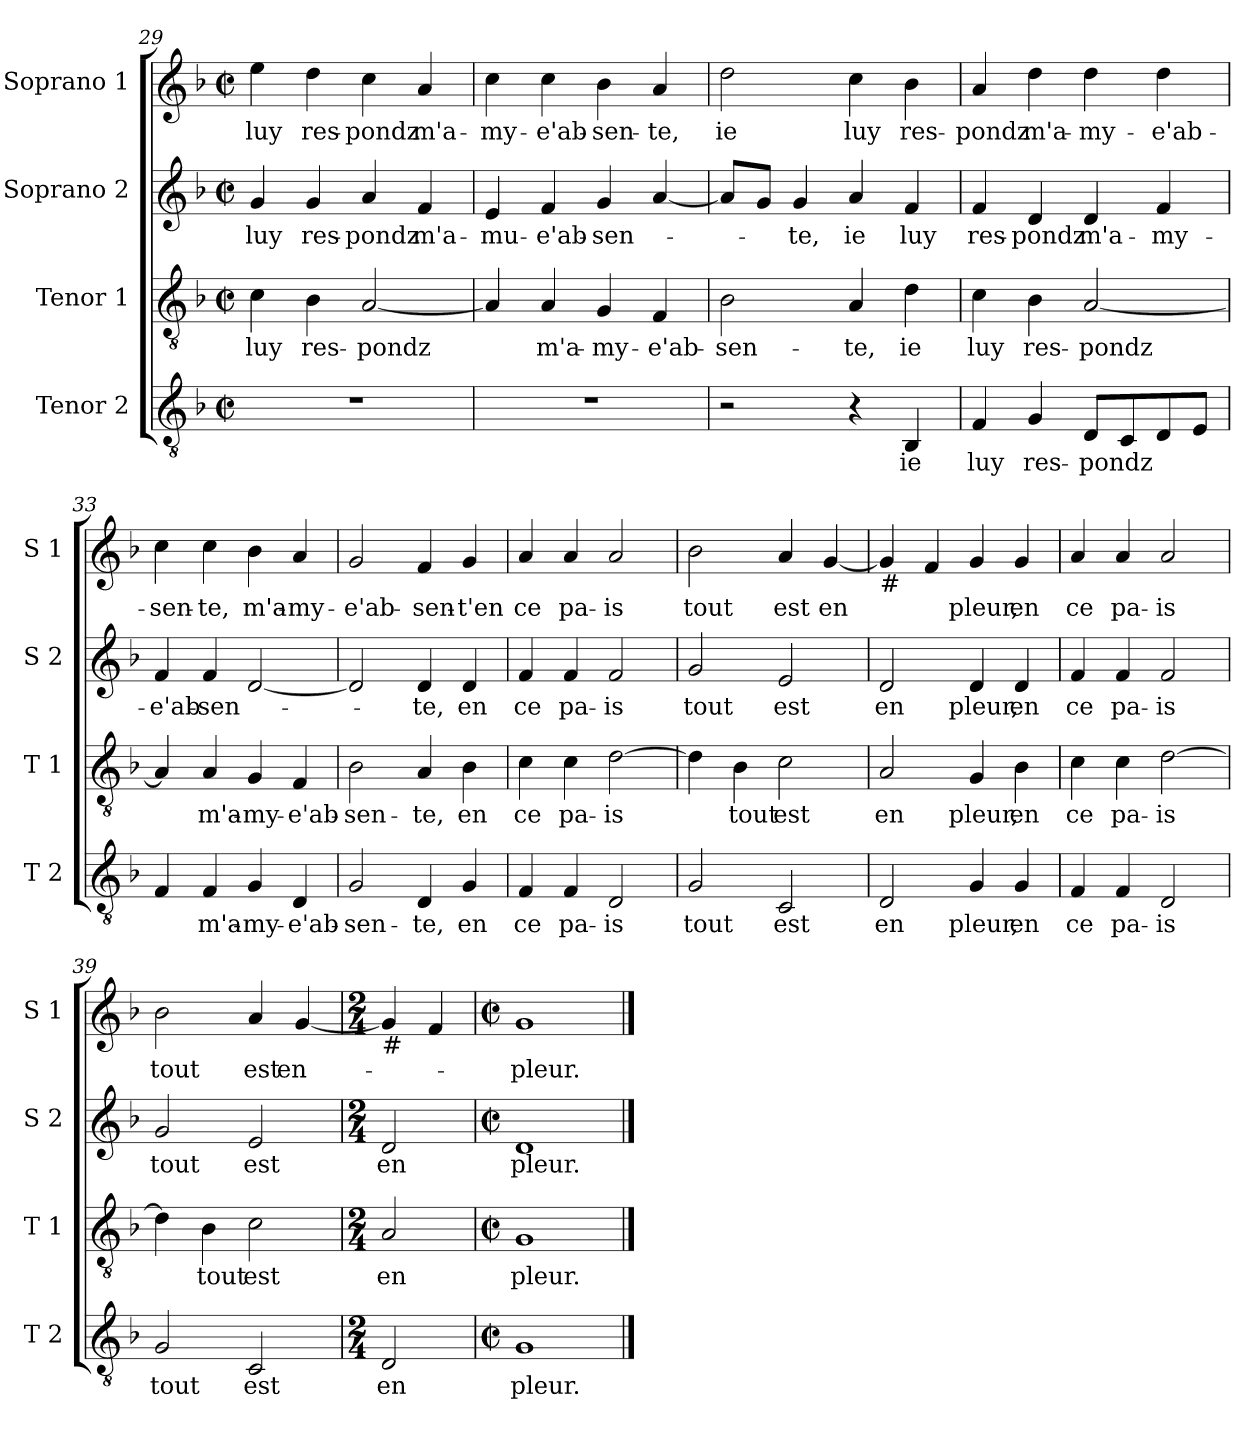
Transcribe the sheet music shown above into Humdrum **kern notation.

**kern	**text	**kern	**text	**kern	**text	**kern	**text
*part4	*part4	*part3	*part3	*part2	*part2	*part1	*part1
*staff4	*staff4	*staff3	*staff3	*staff2	*staff2	*staff1	*staff1
*I"Tenor 2	*	*I"Tenor 1	*	*I"Soprano 2	*	*I"Soprano 1	*
*I'T 2	*	*I'T 1	*	*I'S 2	*	*I'S 1	*
*clefGv2	*	*clefGv2	*	*clefG2	*	*clefG2	*
*k[b-]	*	*k[b-]	*	*k[b-]	*	*k[b-]	*
*F:	*	*F:	*	*F:	*	*F:	*
*M2/2	*	*M2/2	*	*M2/2	*	*M2/2	*
*met(c|)	*	*met(c|)	*	*met(c|)	*	*met(c|)	*
=29	=29	=29	=29	=29	=29	=29	=29
!	!	!	!LO:LY:b	!	!LO:LY:b	!	!LO:LY:b
1r	.	4c\	luy	4g/	luy	4ee\	luy
!	!	!	!LO:LY:b	!	!LO:LY:b	!	!LO:LY:b
.	.	4B-\	res-	4g/	res-	4dd\	res-
!	!	!	!LO:LY:b	!	!LO:LY:b	!	!LO:LY:b
.	.	[2A/	-pondz	4a/	-pondz	4cc\	-pondz
!	!	!	!	!	!LO:LY:b	!	!LO:LY:b
.	.	.	.	4f/	m'a-	4a/	m'a-
!!LO:LB:g=z
=30	=30	=30	=30	=30	=30	=30	=30
!	!	!	!	!	!LO:LY:b	!	!LO:LY:b
1r	.	4A/]	.	4e/	-mu-	4cc\	-my-
!	!	!	!LO:LY:b	!	!LO:LY:b	!	!LO:LY:b
.	.	4A/	m'a-	4f/	-e'ab-	4cc\	-e'ab-
!	!	!	!LO:LY:b	!	!LO:LY:b	!	!LO:LY:b
.	.	4G/	-my-	4g/	-sen-	4b-\	-sen-
!	!	!	!LO:LY:b	!	!	!	!LO:LY:b
.	.	4F/	-e'ab-	[4a/	.	4a/	-te,
=31	=31	=31	=31	=31	=31	=31	=31
!	!	!	!LO:LY:b	!	!	!	!LO:LY:b
2r	.	2B-\	-sen-	8a/L]	.	2dd\	ie
.	.	.	.	8g/J	.	.	.
!	!	!	!	!	!LO:LY:b	!	!
.	.	.	.	4g/	-te,	.	.
!	!	!	!LO:LY:b	!	!LO:LY:b	!	!LO:LY:b
4r	.	4A/	-te,	4a/	ie	4cc\	luy
!	!LO:LY:b	!	!LO:LY:b	!	!LO:LY:b	!	!LO:LY:b
4BB-/	ie	4d\	ie	4f/	luy	4b-\	res-
=32	=32	=32	=32	=32	=32	=32	=32
!	!LO:LY:b	!	!LO:LY:b	!	!LO:LY:b	!	!LO:LY:b
4F/	luy	4c\	luy	4f/	res-	4a/	-pondz
!	!LO:LY:b	!	!LO:LY:b	!	!LO:LY:b	!	!LO:LY:b
4G/	res-	4B-\	res-	4d/	-pondz	4dd\	m'a-
!	!LO:LY:b	!	!LO:LY:b	!	!LO:LY:b	!	!LO:LY:b
8D/L	-pondz	[2A/	-pondz	4d/	m'a-	4dd\	-my-
8C/	.	.	.	.	.	.	.
!	!	!	!	!	!LO:LY:b	!	!LO:LY:b
8D/	.	.	.	4f/	-my-	4dd\	-e'ab-
8E/J	.	.	.	.	.	.	.
=33	=33	=33	=33	=33	=33	=33	=33
!	!	!	!	!	!LO:LY:b	!	!LO:LY:b
4F/	.	4A/]	.	4f/	-e'ab-	4cc\	-sen-
!	!LO:LY:b	!	!LO:LY:b	!	!LO:LY:b	!	!LO:LY:b
4F/	m'a-	4A/	m'a-	4f/	-sen-	4cc\	-te,
!	!LO:LY:b	!	!LO:LY:b	!	!	!	!LO:LY:b
4G/	-my-	4G/	-my-	[2d/	.	4b-\	m'a-
!	!LO:LY:b	!	!LO:LY:b	!	!	!	!LO:LY:b
4D/	-e'ab-	4F/	-e'ab-	.	.	4a/	-my-
=34	=34	=34	=34	=34	=34	=34	=34
!	!LO:LY:b	!	!LO:LY:b	!	!	!	!LO:LY:b
2G/	-sen-	2B-\	-sen-	2d/]	.	2g/	-e'ab-
!	!LO:LY:b	!	!LO:LY:b	!	!LO:LY:b	!	!LO:LY:b
4D/	-te,	4A/	-te,	4d/	-te,	4f/	-sen-
!	!LO:LY:b	!	!LO:LY:b	!	!LO:LY:b	!	!LO:LY:b
4G/	en	4B-\	en	4d/	en	4g/	-t'en
=35	=35	=35	=35	=35	=35	=35	=35
!	!LO:LY:b	!	!LO:LY:b	!	!LO:LY:b	!	!LO:LY:b
4F/	ce	4c\	ce	4f/	ce	4a/	ce
!	!LO:LY:b	!	!LO:LY:b	!	!LO:LY:b	!	!LO:LY:b
4F/	pa-	4c\	pa-	4f/	pa-	4a/	pa-
!	!LO:LY:b	!	!LO:LY:b	!	!LO:LY:b	!	!LO:LY:b
2D/	-is	[2d\	-is	2f/	-is	2a/	-is
!!LO:LB:g=z
=36	=36	=36	=36	=36	=36	=36	=36
!	!LO:LY:b	!	!	!	!LO:LY:b	!	!LO:LY:b
2G/	tout	4d\]	.	2g/	tout	2b-\	tout
!	!	!	!LO:LY:b	!	!	!	!
.	.	4B-\	tout	.	.	.	.
!	!LO:LY:b	!	!LO:LY:b	!	!LO:LY:b	!	!LO:LY:b
2C/	est	2c\	est	2e/	est	4a/	est
!	!	!	!	!	!	!	!LO:LY:b
.	.	.	.	.	.	[4g/	en
=37	=37	=37	=37	=37	=37	=37	=37
!	!	!	!	!	!	!LO:TX:b:t=#	!
!	!LO:LY:b	!	!LO:LY:b	!	!LO:LY:b	!	!
2D/	en	2A/	en	2d/	en	4g/]	.
.	.	.	.	.	.	4f/	.
!	!LO:LY:b	!	!LO:LY:b	!	!LO:LY:b	!	!LO:LY:b
4G/	pleur,	4G/	pleur,	4d/	pleur,	4g/	pleur,
!	!LO:LY:b	!	!LO:LY:b	!	!LO:LY:b	!	!LO:LY:b
4G/	en	4B-\	en	4d/	en	4g/	en
=38	=38	=38	=38	=38	=38	=38	=38
!	!LO:LY:b	!	!LO:LY:b	!	!LO:LY:b	!	!LO:LY:b
4F/	ce	4c\	ce	4f/	ce	4a/	ce
!	!LO:LY:b	!	!LO:LY:b	!	!LO:LY:b	!	!LO:LY:b
4F/	pa-	4c\	pa-	4f/	pa-	4a/	pa-
!	!LO:LY:b	!	!LO:LY:b	!	!LO:LY:b	!	!LO:LY:b
2D/	-is	[2d\	-is	2f/	-is	2a/	-is
=39	=39	=39	=39	=39	=39	=39	=39
!	!LO:LY:b	!	!	!	!LO:LY:b	!	!LO:LY:b
2G/	tout	4d\]	.	2g/	tout	2b-\	tout
!	!	!	!LO:LY:b	!	!	!	!
.	.	4B-\	tout	.	.	.	.
!	!LO:LY:b	!	!LO:LY:b	!	!LO:LY:b	!	!LO:LY:b
2C/	est	2c\	est	2e/	est	4a/	est
!	!	!	!	!	!	!	!LO:LY:b
.	.	.	.	.	.	[4g/	en-
=40	=40	=40	=40	=40	=40	=40	=40
*M2/4	*	*M2/4	*	*M2/4	*	*M2/4	*
!	!	!	!	!	!	!LO:TX:b:t=#	!
!	!LO:LY:b	!	!LO:LY:b	!	!LO:LY:b	!	!
2D/	en	2A/	en	2d/	en	4g/]	.
.	.	.	.	.	.	4f/	.
=41	=41	=41	=41	=41	=41	=41	=41
*M2/2	*	*M2/2	*	*M2/2	*	*M2/2	*
*met(c|)	*	*met(c|)	*	*met(c|)	*	*met(c|)	*
!	!LO:LY:b	!	!LO:LY:b	!	!LO:LY:b	!	!LO:LY:b
1G	pleur.	1G	pleur.	1d	pleur.	1g	-pleur.
==	==	==	==	==	==	==	==
*-	*-	*-	*-	*-	*-	*-	*-
